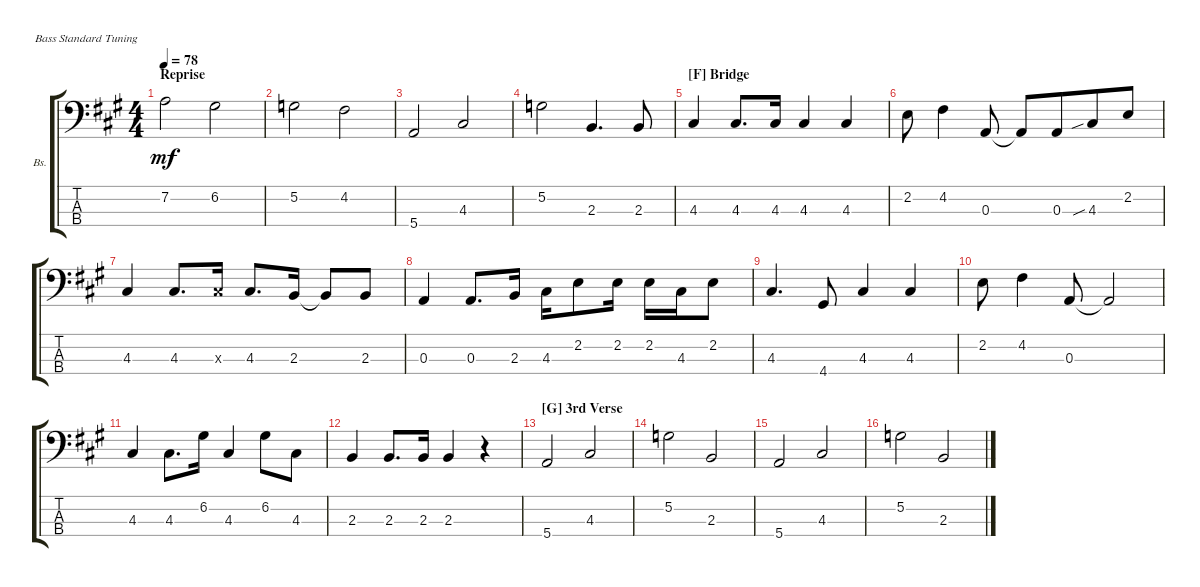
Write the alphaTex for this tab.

\defaultSystemsLayout 4
\bracketExtendMode groupsimilarinstruments
\firstSystemTrackNameOrientation horizontal
\otherSystemsTrackNameOrientation horizontal
\track ("Bass" "Bs.") {instrument electricbassfinger}
\staff {score tabs}
\tuning (G2 D2 A1 E1)
\ts (4 4)
\section ("" "Reprise")
\tempo 78
\clef f4
\ks a
7.2.2{dy mf} 6.2.2 |
5.2.2 4.2.2 |
5.4.2 4.3.2 |
5.2.2 2.3.4{d} 2.3.8 |
\section ("F" "Bridge")
4.3.4 4.3.8{d} 4.3.16 4.3.4 4.3.4 |
2.2.8 4.2.4 0.3.8 0.3{t}.8 0.3.8{beam merge} 4.3{sib}.8 2.2.8 |
4.3.4 4.3.8{d} 4.3{x}.16 4.3.8{d} 2.3.16 2.3{t}.8 2.3.8 |
0.3.4 0.3.8{d} 2.3.16 4.3.16 2.2.8 2.2.16 2.2.16 4.3.16 2.2.8 |
4.3.4{d} 4.4.8 4.3.4 4.3.4 |
2.2.8 4.2.4 0.3.8 0.3{t}.2 |
4.3.4 4.3.8{d} 6.2.16 4.3.4 6.2.8 4.3.8 |
2.3.4 2.3.8{d} 2.3.16 2.3.4 r.4 |
\section ("G" "3rd Verse")
5.4.2 4.3.2 |
5.2.2 2.3.2 |
5.4.2 4.3.2 |
5.2.2 2.3.2
